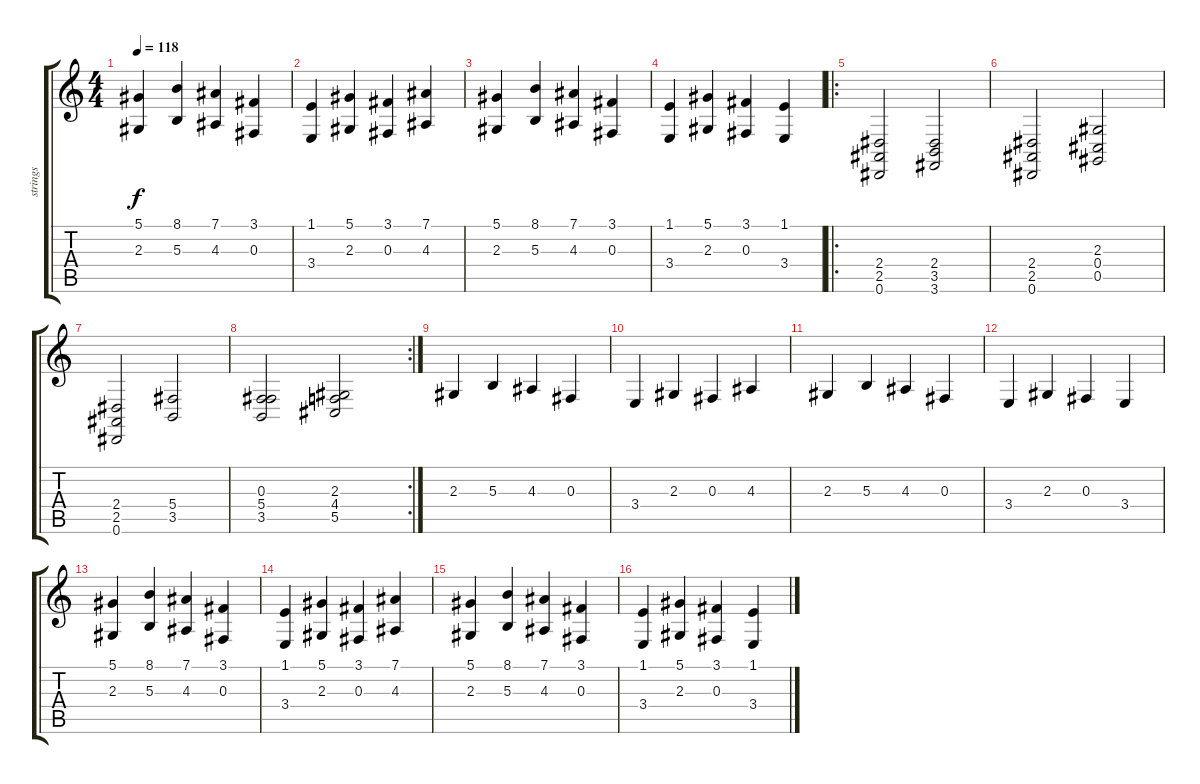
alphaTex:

\track ("strings" "strings") {instrument stringensemble2}
\staff {score tabs}
\tuning (Eb4 Bb3 Gb3 Db3 Ab2 Eb2) {hide}
\ts (4 4)
\tempo 118
\clef g2
\ks c
(5.1 2.3).4{dy f} (8.1 5.3).4 (7.1 4.3).4 (3.1 0.3).4 |
(1.1 3.4).4 (5.1 2.3).4 (3.1 0.3).4 (7.1 4.3).4 |
(5.1 2.3).4 (8.1 5.3).4 (7.1 4.3).4 (3.1 0.3).4 |
(1.1 3.4).4 (5.1 2.3).4 (3.1 0.3).4 (1.1 3.4).4 |
\ro
(2.4 2.5 0.6).2 (2.4 3.5 3.6).2 |
(2.4 2.5 0.6).2 (2.3 0.4 0.5).2 |
(2.4 2.5 0.6).2 (5.4 3.5).2 |
\rc 2
(0.3 5.4 3.5).2 (2.3 4.4 5.5).2 |
2.3.4 5.3.4 4.3.4 0.3.4 |
3.4.4 2.3.4 0.3.4 4.3.4 |
2.3.4 5.3.4 4.3.4 0.3.4 |
3.4.4 2.3.4 0.3.4 3.4.4 |
(5.1 2.3).4 (8.1 5.3).4 (7.1 4.3).4 (3.1 0.3).4 |
(1.1 3.4).4 (5.1 2.3).4 (3.1 0.3).4 (7.1 4.3).4 |
(5.1 2.3).4 (8.1 5.3).4 (7.1 4.3).4 (3.1 0.3).4 |
(1.1 3.4).4 (5.1 2.3).4 (3.1 0.3).4 (1.1 3.4).4
